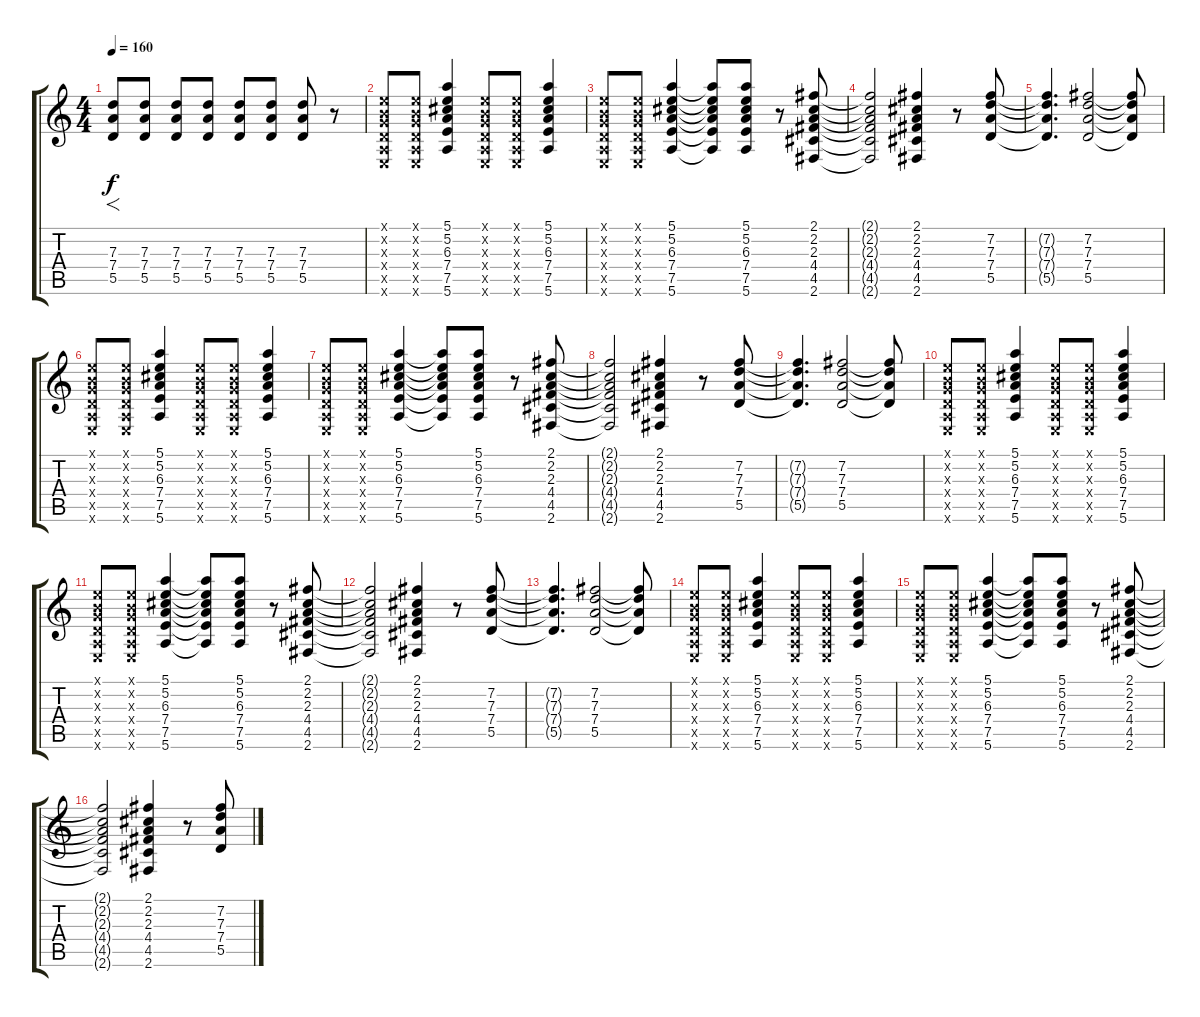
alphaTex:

\track "" {instrument electricguitarclean}
\staff {score tabs}
\tuning (E4 B3 G3 D3 A2 E2) {hide}
\ts (4 4)
\tempo 160
\clef g2
\ks c
(7.3 7.4 5.5).8{f dy f} (7.3 7.4 5.5).8 (7.3 7.4 5.5).8 (7.3 7.4 5.5).8 (7.3 7.4 5.5).8 (7.3 7.4 5.5).8 (7.3 7.4 5.5).8 r.8 |
(0.1{x} 0.2{x} 0.3{x} 0.4{x} 0.5{x} 0.6{x}).8 (0.1{x} 0.2{x} 0.3{x} 0.4{x} 0.5{x} 0.6{x}).8 (5.1 5.2 6.3 7.4 7.5 5.6).4 (0.1{x} 0.2{x} 0.3{x} 0.4{x} 0.5{x} 0.6{x}).8 (0.1{x} 0.2{x} 0.3{x} 0.4{x} 0.5{x} 0.6{x}).8 (5.1 5.2 6.3 7.4 7.5 5.6).4 |
(0.1{x} 0.2{x} 0.3{x} 0.4{x} 0.5{x} 0.6{x}).8 (0.1{x} 0.2{x} 0.3{x} 0.4{x} 0.5{x} 0.6{x}).8 (5.1 5.2 6.3 7.4 7.5 5.6).4 (5.1{t} 5.2{t} 6.3{t} 7.4{t} 7.5{t} 5.6{t}).8 (5.1 5.2 6.3 7.4 7.5 5.6).8 r.8 (2.1 2.2 2.3 4.4 4.5 2.6).8 |
(2.1{t} 2.2{t} 2.3{t} 4.4{t} 4.5{t} 2.6{t}).2 (2.1 2.2 2.3 4.4 4.5 2.6).4 r.8 (7.2 7.3 7.4 5.5).8 |
(7.2{t} 7.3{t} 7.4{t} 5.5{t}).4{d} (7.2 7.3 7.4 5.5).2 (7.2{t} 7.3{t} 7.4{t} 5.5{t}).8 |
(0.1{x} 0.2{x} 0.3{x} 0.4{x} 0.5{x} 0.6{x}).8 (0.1{x} 0.2{x} 0.3{x} 0.4{x} 0.5{x} 0.6{x}).8 (5.1 5.2 6.3 7.4 7.5 5.6).4 (0.1{x} 0.2{x} 0.3{x} 0.4{x} 0.5{x} 0.6{x}).8 (0.1{x} 0.2{x} 0.3{x} 0.4{x} 0.5{x} 0.6{x}).8 (5.1 5.2 6.3 7.4 7.5 5.6).4 |
(0.1{x} 0.2{x} 0.3{x} 0.4{x} 0.5{x} 0.6{x}).8 (0.1{x} 0.2{x} 0.3{x} 0.4{x} 0.5{x} 0.6{x}).8 (5.1 5.2 6.3 7.4 7.5 5.6).4 (5.1{t} 5.2{t} 6.3{t} 7.4{t} 7.5{t} 5.6{t}).8 (5.1 5.2 6.3 7.4 7.5 5.6).8 r.8 (2.1 2.2 2.3 4.4 4.5 2.6).8 |
(2.1{t} 2.2{t} 2.3{t} 4.4{t} 4.5{t} 2.6{t}).2 (2.1 2.2 2.3 4.4 4.5 2.6).4 r.8 (7.2 7.3 7.4 5.5).8 |
(7.2{t} 7.3{t} 7.4{t} 5.5{t}).4{d} (7.2 7.3 7.4 5.5).2 (7.2{t} 7.3{t} 7.4{t} 5.5{t}).8 |
(0.1{x} 0.2{x} 0.3{x} 0.4{x} 0.5{x} 0.6{x}).8 (0.1{x} 0.2{x} 0.3{x} 0.4{x} 0.5{x} 0.6{x}).8 (5.1 5.2 6.3 7.4 7.5 5.6).4 (0.1{x} 0.2{x} 0.3{x} 0.4{x} 0.5{x} 0.6{x}).8 (0.1{x} 0.2{x} 0.3{x} 0.4{x} 0.5{x} 0.6{x}).8 (5.1 5.2 6.3 7.4 7.5 5.6).4 |
(0.1{x} 0.2{x} 0.3{x} 0.4{x} 0.5{x} 0.6{x}).8 (0.1{x} 0.2{x} 0.3{x} 0.4{x} 0.5{x} 0.6{x}).8 (5.1 5.2 6.3 7.4 7.5 5.6).4 (5.1{t} 5.2{t} 6.3{t} 7.4{t} 7.5{t} 5.6{t}).8 (5.1 5.2 6.3 7.4 7.5 5.6).8 r.8 (2.1 2.2 2.3 4.4 4.5 2.6).8 |
(2.1{t} 2.2{t} 2.3{t} 4.4{t} 4.5{t} 2.6{t}).2 (2.1 2.2 2.3 4.4 4.5 2.6).4 r.8 (7.2 7.3 7.4 5.5).8 |
(7.2{t} 7.3{t} 7.4{t} 5.5{t}).4{d} (7.2 7.3 7.4 5.5).2 (7.2{t} 7.3{t} 7.4{t} 5.5{t}).8 |
(0.1{x} 0.2{x} 0.3{x} 0.4{x} 0.5{x} 0.6{x}).8 (0.1{x} 0.2{x} 0.3{x} 0.4{x} 0.5{x} 0.6{x}).8 (5.1 5.2 6.3 7.4 7.5 5.6).4 (0.1{x} 0.2{x} 0.3{x} 0.4{x} 0.5{x} 0.6{x}).8 (0.1{x} 0.2{x} 0.3{x} 0.4{x} 0.5{x} 0.6{x}).8 (5.1 5.2 6.3 7.4 7.5 5.6).4 |
(0.1{x} 0.2{x} 0.3{x} 0.4{x} 0.5{x} 0.6{x}).8 (0.1{x} 0.2{x} 0.3{x} 0.4{x} 0.5{x} 0.6{x}).8 (5.1 5.2 6.3 7.4 7.5 5.6).4 (5.1{t} 5.2{t} 6.3{t} 7.4{t} 7.5{t} 5.6{t}).8 (5.1 5.2 6.3 7.4 7.5 5.6).8 r.8 (2.1 2.2 2.3 4.4 4.5 2.6).8 |
(2.1{t} 2.2{t} 2.3{t} 4.4{t} 4.5{t} 2.6{t}).2 (2.1 2.2 2.3 4.4 4.5 2.6).4 r.8 (7.2 7.3 7.4 5.5).8
